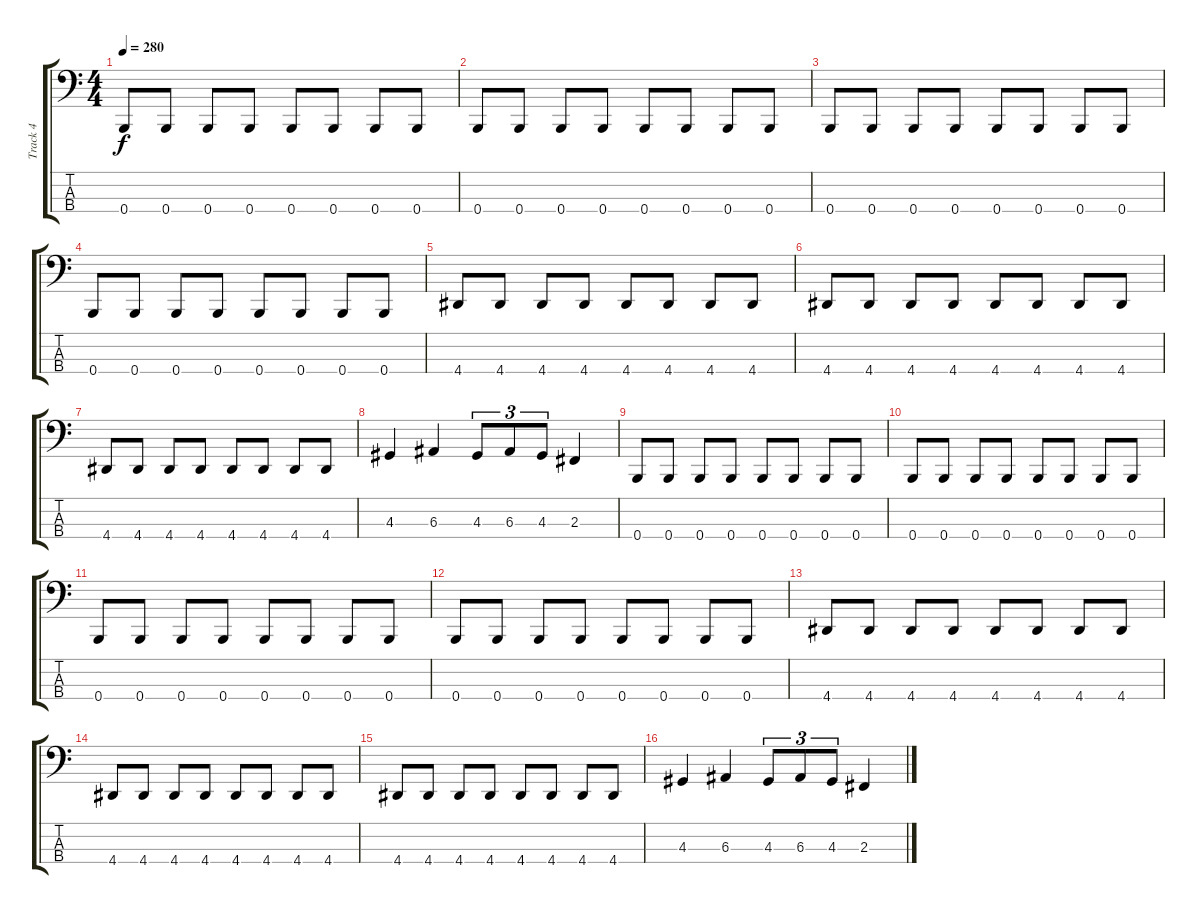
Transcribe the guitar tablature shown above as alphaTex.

\track ("Track 4" "Track 4") {instrument electricbasspick}
\staff {score tabs}
\tuning (D2 A1 E1 B0) {hide}
\ts (4 4)
\tempo 280
\clef f4
\ks c
0.4.8{dy f} 0.4.8 0.4.8 0.4.8 0.4.8 0.4.8 0.4.8 0.4.8 |
0.4.8 0.4.8 0.4.8 0.4.8 0.4.8 0.4.8 0.4.8 0.4.8 |
0.4.8 0.4.8 0.4.8 0.4.8 0.4.8 0.4.8 0.4.8 0.4.8 |
0.4.8 0.4.8 0.4.8 0.4.8 0.4.8 0.4.8 0.4.8 0.4.8 |
4.4.8 4.4.8 4.4.8 4.4.8 4.4.8 4.4.8 4.4.8 4.4.8 |
4.4.8 4.4.8 4.4.8 4.4.8 4.4.8 4.4.8 4.4.8 4.4.8 |
4.4.8 4.4.8 4.4.8 4.4.8 4.4.8 4.4.8 4.4.8 4.4.8 |
4.3.4 6.3.4 4.3.8{tu (3 2)} 6.3.8{tu (3 2)} 4.3.8{tu (3 2)} 2.3.4 |
0.4.8 0.4.8 0.4.8 0.4.8 0.4.8 0.4.8 0.4.8 0.4.8 |
0.4.8 0.4.8 0.4.8 0.4.8 0.4.8 0.4.8 0.4.8 0.4.8 |
0.4.8 0.4.8 0.4.8 0.4.8 0.4.8 0.4.8 0.4.8 0.4.8 |
0.4.8 0.4.8 0.4.8 0.4.8 0.4.8 0.4.8 0.4.8 0.4.8 |
4.4.8 4.4.8 4.4.8 4.4.8 4.4.8 4.4.8 4.4.8 4.4.8 |
4.4.8 4.4.8 4.4.8 4.4.8 4.4.8 4.4.8 4.4.8 4.4.8 |
4.4.8 4.4.8 4.4.8 4.4.8 4.4.8 4.4.8 4.4.8 4.4.8 |
4.3.4 6.3.4 4.3.8{tu (3 2)} 6.3.8{tu (3 2)} 4.3.8{tu (3 2)} 2.3.4
